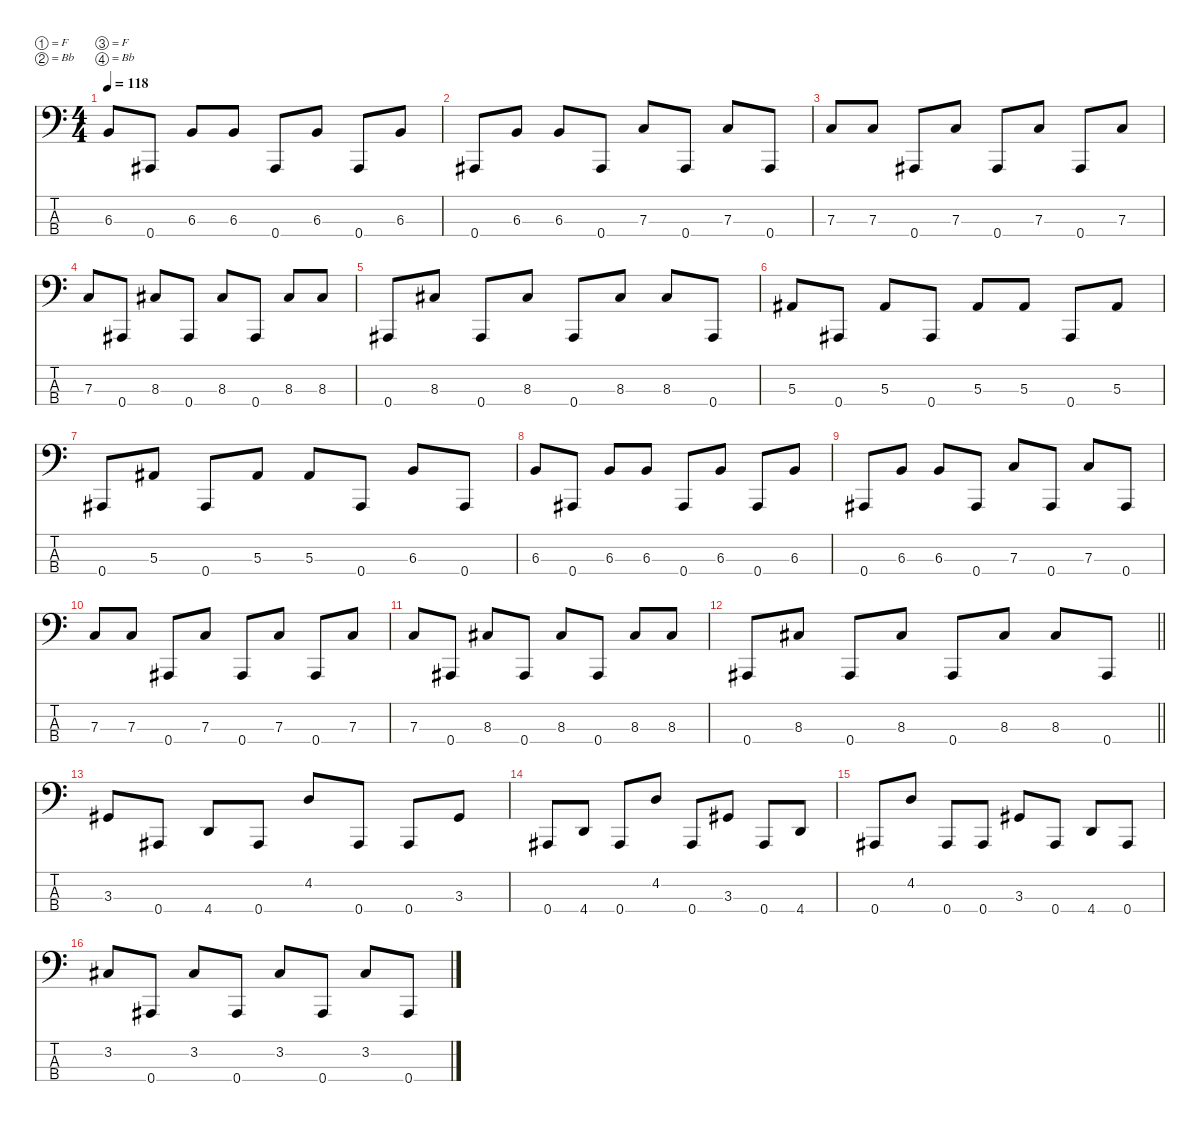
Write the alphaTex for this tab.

\defaultSystemsLayout 4
\hideDynamics
\bracketExtendMode nobrackets
\singleTrackTrackNamePolicy hidden
\multiTrackTrackNamePolicy hidden
\firstSystemTrackNameMode fullname
\otherSystemsTrackNameOrientation horizontal
\track ("Bass" "el.bs.") {defaultSystemsLayout 8 instrument electricbassfinger}
\staff {score tabs}
\tuning (F2 Bb1 F1 Bb0)
\ts (4 4)
\tempo 118
\clef f4
\ks c
6.3.8{dy f beam Up} 0.4{acc #}.8{beam Up} 6.3.8{beam Up} 6.3.8{beam Up} 0.4{acc #}.8{beam Up} 6.3.8{beam Up} 0.4{acc #}.8{beam Up} 6.3.8{beam Up} |
0.4{acc #}.8{beam Up} 6.3.8{beam Up} 6.3.8{beam Up} 0.4{acc #}.8{beam Up} 7.3.8{beam Up} 0.4{acc #}.8{beam Up} 7.3.8{beam Up} 0.4{acc #}.8{beam Up} |
7.3.8{beam Up} 7.3.8{beam Up} 0.4{acc #}.8{beam Up} 7.3.8{beam Up} 0.4{acc #}.8{beam Up} 7.3.8{beam Up} 0.4{acc #}.8{beam Up} 7.3.8{beam Up} |
7.3.8{beam Up} 0.4{acc #}.8{beam Up} 8.3{acc #}.8{beam Up} 0.4{acc #}.8{beam Up} 8.3{acc #}.8{beam Up} 0.4{acc #}.8{beam Up} 8.3{acc #}.8{beam Up} 8.3{acc #}.8{beam Up} |
0.4{acc #}.8{beam Up} 8.3{acc #}.8{beam Up} 0.4{acc #}.8{beam Up} 8.3{acc #}.8{beam Up} 0.4{acc #}.8{beam Up} 8.3{acc #}.8{beam Up} 8.3{acc #}.8{beam Up} 0.4{acc #}.8{beam Up} |
5.3{acc #}.8{beam Up} 0.4{acc #}.8{beam Up} 5.3{acc #}.8{beam Up} 0.4{acc #}.8{beam Up} 5.3{acc #}.8{beam Up} 5.3{acc #}.8{beam Up} 0.4{acc #}.8{beam Up} 5.3{acc #}.8{beam Up} |
0.4{acc #}.8{beam Up} 5.3{acc #}.8{beam Up} 0.4{acc #}.8{beam Up} 5.3{acc #}.8{beam Up} 5.3{acc #}.8{beam Up} 0.4{acc #}.8{beam Up} 6.3.8{beam Up} 0.4{acc #}.8{beam Up} |
6.3.8{beam Up} 0.4{acc #}.8{beam Up} 6.3.8{beam Up} 6.3.8{beam Up} 0.4{acc #}.8{beam Up} 6.3.8{beam Up} 0.4{acc #}.8{beam Up} 6.3.8{beam Up} |
0.4{acc #}.8{beam Up} 6.3.8{beam Up} 6.3.8{beam Up} 0.4{acc #}.8{beam Up} 7.3.8{beam Up} 0.4{acc #}.8{beam Up} 7.3.8{beam Up} 0.4{acc #}.8{beam Up} |
7.3.8{beam Up} 7.3.8{beam Up} 0.4{acc #}.8{beam Up} 7.3.8{beam Up} 0.4{acc #}.8{beam Up} 7.3.8{beam Up} 0.4{acc #}.8{beam Up} 7.3.8{beam Up} |
7.3.8{beam Up} 0.4{acc #}.8{beam Up} 8.3{acc #}.8{beam Up} 0.4{acc #}.8{beam Up} 8.3{acc #}.8{beam Up} 0.4{acc #}.8{beam Up} 8.3{acc #}.8{beam Up} 8.3{acc #}.8{beam Up} |
\barLineRight lightlight
0.4{acc #}.8{beam Up} 8.3{acc #}.8{beam Up} 0.4{acc #}.8{beam Up} 8.3{acc #}.8{beam Up} 0.4{acc #}.8{beam Up} 8.3{acc #}.8{beam Up} 8.3{acc #}.8{beam Up} 0.4{acc #}.8{beam Up} |
3.3{acc #}.8{beam Up} 0.4{acc #}.8{beam Up} 4.4.8{beam Up} 0.4{acc #}.8{beam Up} 4.2.8{beam Up} 0.4{acc #}.8{beam Up} 0.4{acc #}.8{beam Up} 3.3{acc #}.8{beam Up} |
0.4{acc #}.8{beam Up} 4.4.8{beam Up} 0.4{acc #}.8{beam Up} 4.2.8{beam Up} 0.4{acc #}.8{beam Up} 3.3{acc #}.8{beam Up} 0.4{acc #}.8{beam Up} 4.4.8{beam Up} |
0.4{acc #}.8{beam Up} 4.2.8{beam Up} 0.4{acc #}.8{beam Up} 0.4{acc #}.8{beam Up} 3.3{acc #}.8{beam Up} 0.4{acc #}.8{beam Up} 4.4.8{beam Up} 0.4{acc #}.8{beam Up} |
3.2{acc #}.8{beam Up} 0.4{acc #}.8{beam Up} 3.2{acc #}.8{beam Up} 0.4{acc #}.8{beam Up} 3.2{acc #}.8{beam Up} 0.4{acc #}.8{beam Up} 3.2{acc #}.8{beam Up} 0.4{acc #}.8{beam Up}
